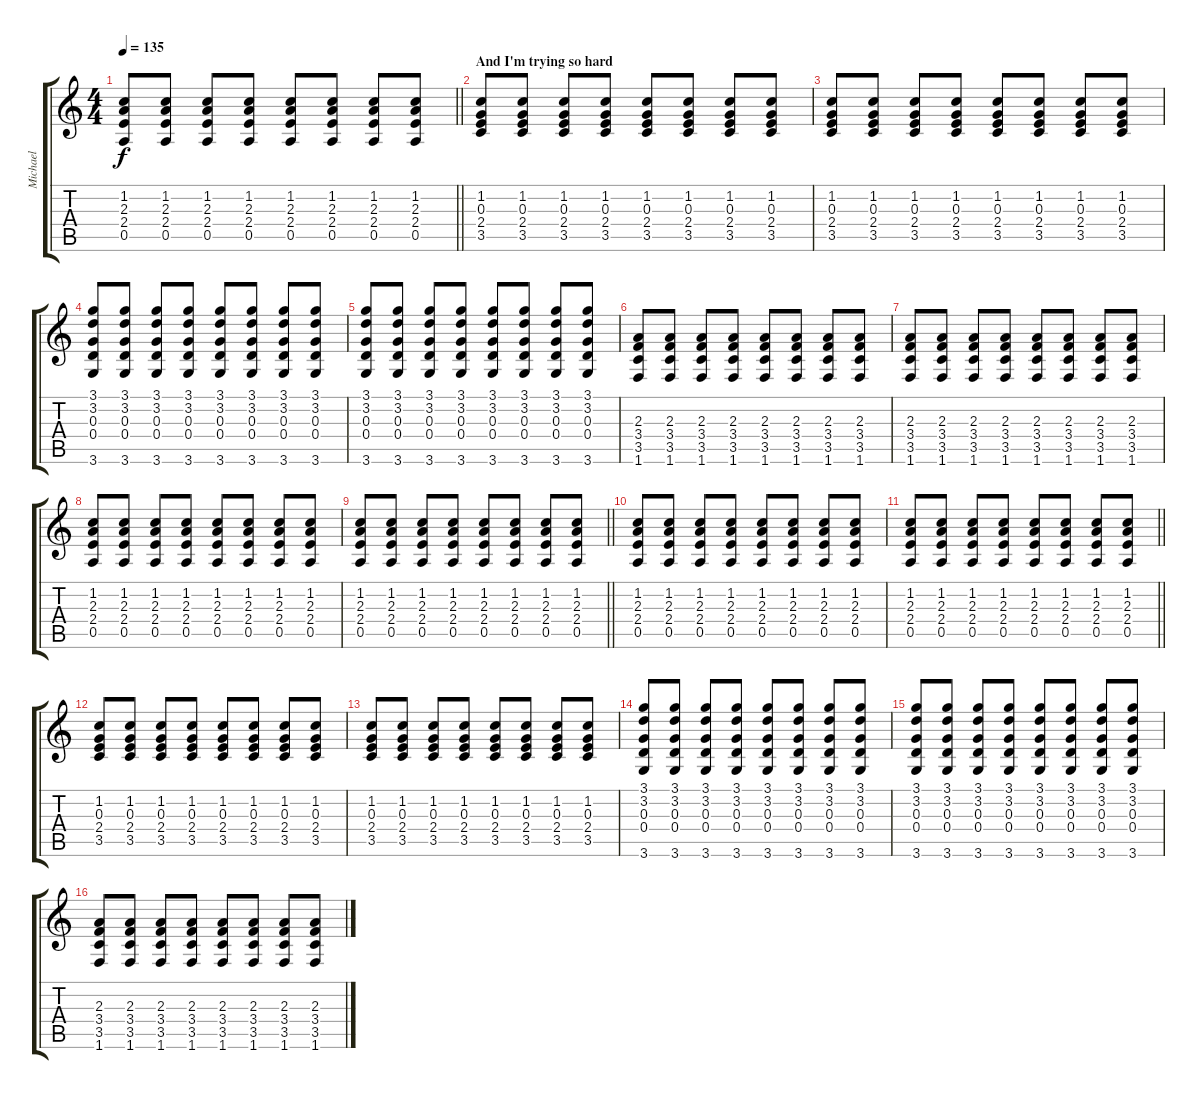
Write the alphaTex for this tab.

\track ("Michael" "Michael") {instrument electricguitarclean}
\staff {score tabs}
\tuning (E4 B3 G3 D3 A2 E2) {hide}
\ts (4 4)
\tempo 135
\clef g2
\barLineRight lightlight
\ks c
(1.2 2.3 2.4 0.5).8{dy f} (1.2 2.3 2.4 0.5).8 (1.2 2.3 2.4 0.5).8 (1.2 2.3 2.4 0.5).8 (1.2 2.3 2.4 0.5).8 (1.2 2.3 2.4 0.5).8 (1.2 2.3 2.4 0.5).8 (1.2 2.3 2.4 0.5).8 |
\section ("" "And I'm trying so hard")
(1.2 0.3 2.4 3.5).8 (1.2 0.3 2.4 3.5).8 (1.2 0.3 2.4 3.5).8 (1.2 0.3 2.4 3.5).8 (1.2 0.3 2.4 3.5).8 (1.2 0.3 2.4 3.5).8 (1.2 0.3 2.4 3.5).8 (1.2 0.3 2.4 3.5).8 |
(1.2 0.3 2.4 3.5).8 (1.2 0.3 2.4 3.5).8 (1.2 0.3 2.4 3.5).8 (1.2 0.3 2.4 3.5).8 (1.2 0.3 2.4 3.5).8 (1.2 0.3 2.4 3.5).8 (1.2 0.3 2.4 3.5).8 (1.2 0.3 2.4 3.5).8 |
(3.1 3.2 0.3 0.4 3.6).8 (3.1 3.2 0.3 0.4 3.6).8 (3.1 3.2 0.3 0.4 3.6).8 (3.1 3.2 0.3 0.4 3.6).8 (3.1 3.2 0.3 0.4 3.6).8 (3.1 3.2 0.3 0.4 3.6).8 (3.1 3.2 0.3 0.4 3.6).8 (3.1 3.2 0.3 0.4 3.6).8 |
(3.1 3.2 0.3 0.4 3.6).8 (3.1 3.2 0.3 0.4 3.6).8 (3.1 3.2 0.3 0.4 3.6).8 (3.1 3.2 0.3 0.4 3.6).8 (3.1 3.2 0.3 0.4 3.6).8 (3.1 3.2 0.3 0.4 3.6).8 (3.1 3.2 0.3 0.4 3.6).8 (3.1 3.2 0.3 0.4 3.6).8 |
(2.3 3.4 3.5 1.6).8 (2.3 3.4 3.5 1.6).8 (2.3 3.4 3.5 1.6).8 (2.3 3.4 3.5 1.6).8 (2.3 3.4 3.5 1.6).8 (2.3 3.4 3.5 1.6).8 (2.3 3.4 3.5 1.6).8 (2.3 3.4 3.5 1.6).8 |
(2.3 3.4 3.5 1.6).8 (2.3 3.4 3.5 1.6).8 (2.3 3.4 3.5 1.6).8 (2.3 3.4 3.5 1.6).8 (2.3 3.4 3.5 1.6).8 (2.3 3.4 3.5 1.6).8 (2.3 3.4 3.5 1.6).8 (2.3 3.4 3.5 1.6).8 |
(1.2 2.3 2.4 0.5).8 (1.2 2.3 2.4 0.5).8 (1.2 2.3 2.4 0.5).8 (1.2 2.3 2.4 0.5).8 (1.2 2.3 2.4 0.5).8 (1.2 2.3 2.4 0.5).8 (1.2 2.3 2.4 0.5).8 (1.2 2.3 2.4 0.5).8 |
\barLineRight lightlight
(1.2 2.3 2.4 0.5).8 (1.2 2.3 2.4 0.5).8 (1.2 2.3 2.4 0.5).8 (1.2 2.3 2.4 0.5).8 (1.2 2.3 2.4 0.5).8 (1.2 2.3 2.4 0.5).8 (1.2 2.3 2.4 0.5).8 (1.2 2.3 2.4 0.5).8 |
(1.2 2.3 2.4 0.5).8 (1.2 2.3 2.4 0.5).8 (1.2 2.3 2.4 0.5).8 (1.2 2.3 2.4 0.5).8 (1.2 2.3 2.4 0.5).8 (1.2 2.3 2.4 0.5).8 (1.2 2.3 2.4 0.5).8 (1.2 2.3 2.4 0.5).8 |
\barLineRight lightlight
(1.2 2.3 2.4 0.5).8 (1.2 2.3 2.4 0.5).8 (1.2 2.3 2.4 0.5).8 (1.2 2.3 2.4 0.5).8 (1.2 2.3 2.4 0.5).8 (1.2 2.3 2.4 0.5).8 (1.2 2.3 2.4 0.5).8 (1.2 2.3 2.4 0.5).8 |
(1.2 0.3 2.4 3.5).8 (1.2 0.3 2.4 3.5).8 (1.2 0.3 2.4 3.5).8 (1.2 0.3 2.4 3.5).8 (1.2 0.3 2.4 3.5).8 (1.2 0.3 2.4 3.5).8 (1.2 0.3 2.4 3.5).8 (1.2 0.3 2.4 3.5).8 |
(1.2 0.3 2.4 3.5).8 (1.2 0.3 2.4 3.5).8 (1.2 0.3 2.4 3.5).8 (1.2 0.3 2.4 3.5).8 (1.2 0.3 2.4 3.5).8 (1.2 0.3 2.4 3.5).8 (1.2 0.3 2.4 3.5).8 (1.2 0.3 2.4 3.5).8 |
(3.1 3.2 0.3 0.4 3.6).8 (3.1 3.2 0.3 0.4 3.6).8 (3.1 3.2 0.3 0.4 3.6).8 (3.1 3.2 0.3 0.4 3.6).8 (3.1 3.2 0.3 0.4 3.6).8 (3.1 3.2 0.3 0.4 3.6).8 (3.1 3.2 0.3 0.4 3.6).8 (3.1 3.2 0.3 0.4 3.6).8 |
(3.1 3.2 0.3 0.4 3.6).8 (3.1 3.2 0.3 0.4 3.6).8 (3.1 3.2 0.3 0.4 3.6).8 (3.1 3.2 0.3 0.4 3.6).8 (3.1 3.2 0.3 0.4 3.6).8 (3.1 3.2 0.3 0.4 3.6).8 (3.1 3.2 0.3 0.4 3.6).8 (3.1 3.2 0.3 0.4 3.6).8 |
(2.3 3.4 3.5 1.6).8 (2.3 3.4 3.5 1.6).8 (2.3 3.4 3.5 1.6).8 (2.3 3.4 3.5 1.6).8 (2.3 3.4 3.5 1.6).8 (2.3 3.4 3.5 1.6).8 (2.3 3.4 3.5 1.6).8 (2.3 3.4 3.5 1.6).8
